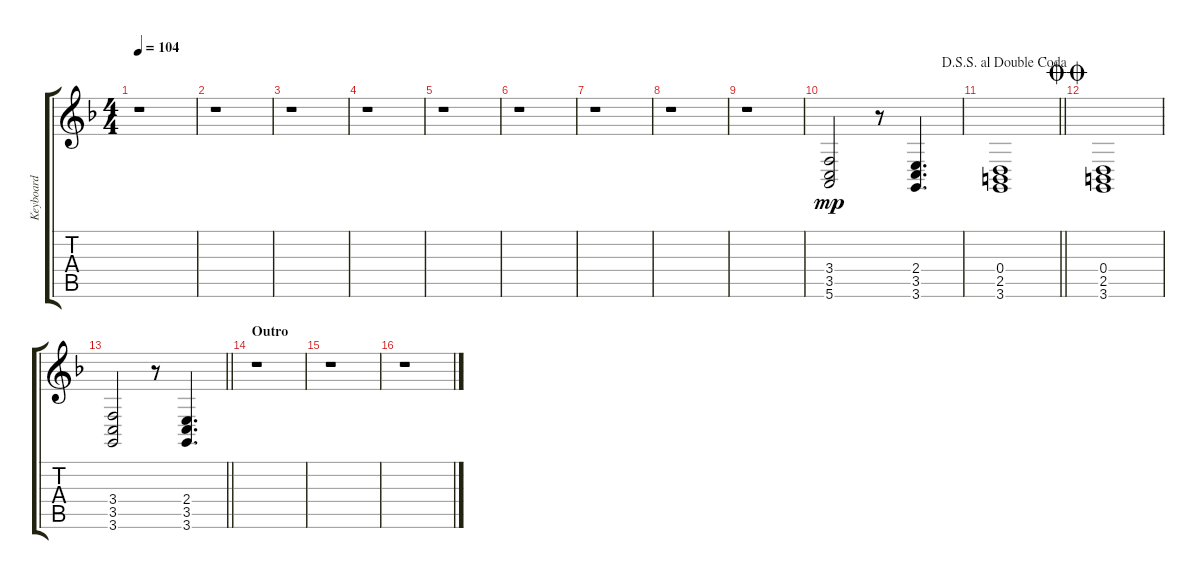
\track ("Keyboard" "Keyboard") {instrument stringensemble1}
\staff {score tabs}
\tuning (E4 B3 G3 D3 A2 E2) {hide}
\ts (4 4)
\tempo 104
\clef g2
\ks f
r.1{dy mp} |
r.1 |
r.1 |
r.1 |
r.1 |
r.1 |
r.1 |
r.1 |
r.1 |
(3.4 3.5 5.6).2 r.8 (2.4 3.5 3.6).4{d} |
\jump dalsegnosegnoaldoublecoda
\barLineRight lightlight
(0.4 2.5 3.6).1 |
\jump doublecoda
(0.4 2.5 3.6).1 |
\barLineRight lightlight
(3.4 3.5 3.6).2 r.8 (2.4 3.5 3.6).4{d} |
\section ("" "Outro")
r.1 |
r.1 |
r.1
